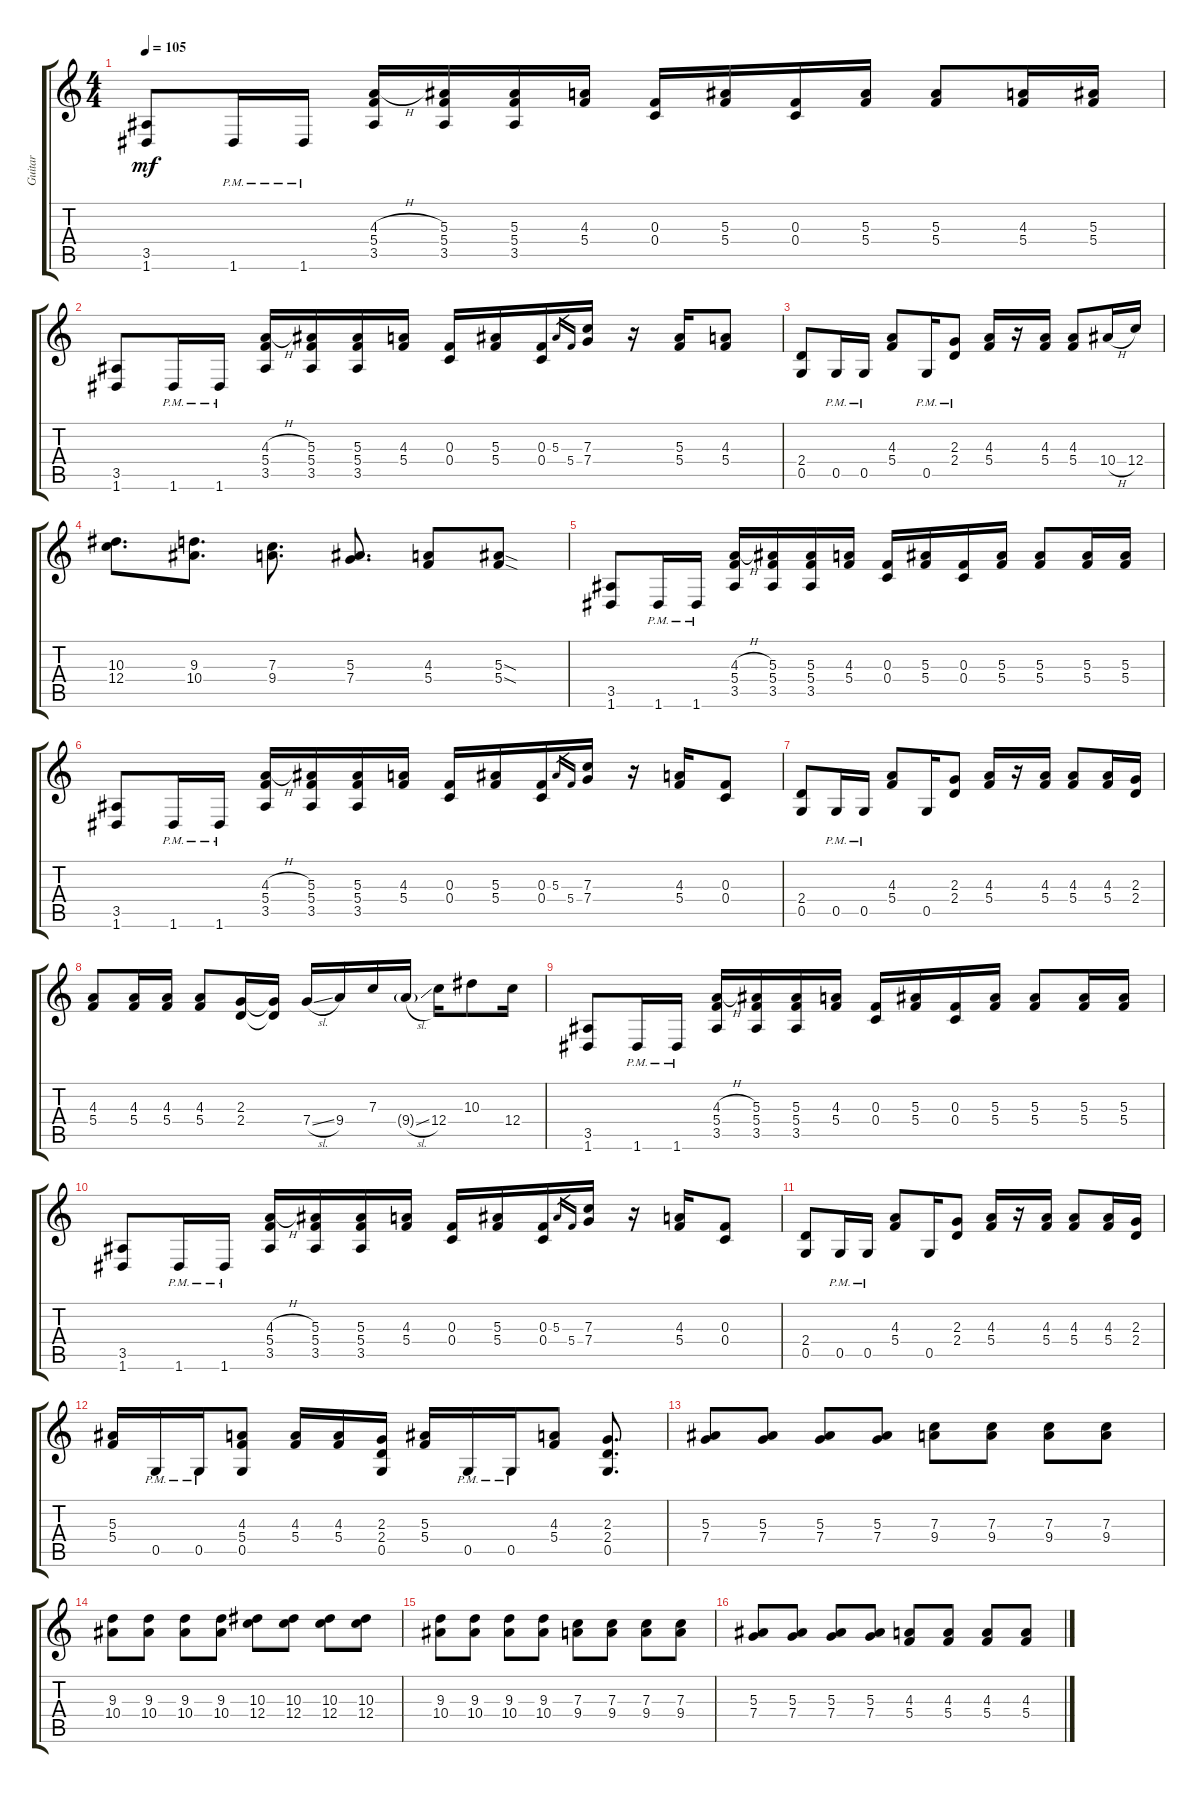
\track ("Guitar" "Guitar") {instrument acousticguitarsteel}
\staff {score tabs}
\tuning (D4 A3 F3 C3 G2 D2) {hide}
\ts (4 4)
\tempo 105
\clef g2
\ks c
(3.5 1.6).8{dy mf} 1.6{pm}.16 1.6{pm}.16 (4.3{h} 5.4 3.5).16 (5.3 5.4 3.5).16 (5.3 5.4 3.5).16 (4.3 5.4).16 (0.3 0.4).16 (5.3 5.4).16 (0.3 0.4).16 (5.3 5.4).16 (5.3 5.4).8 (4.3 5.4).16 (5.3 5.4).16 |
(3.5 1.6).8 1.6{pm}.16 1.6{pm}.16 (4.3{h} 5.4 3.5).16 (5.3 5.4 3.5).16 (5.3 5.4 3.5).16 (4.3 5.4).16 (0.3 0.4).16 (5.3 5.4).16 (0.3 0.4).16 5.3.16{gr} 5.4.16{gr} (7.3 7.4).16 r.16 (5.3 5.4).16 (4.3 5.4).8 |
(2.4 0.5).8 0.5{pm}.16 0.5{pm}.16 (4.3 5.4).8 0.5{pm}.16 (2.3{pm} 2.4{pm}).8 (4.3 5.4).16 r.16 (4.3 5.4).16 (4.3 5.4).8 10.4{h}.16 12.4.16 |
(10.3 12.4).8{d} (9.3 10.4).8{d} (7.3 9.4).8{d} (5.3 7.4).8{d} (4.3 5.4).8 (5.3{sod} 5.4{sod}).8 |
(3.5 1.6).8 1.6{pm}.16 1.6{pm}.16 (4.3{h} 5.4 3.5).16 (5.3 5.4 3.5).16 (5.3 5.4 3.5).16 (4.3 5.4).16 (0.3 0.4).16 (5.3 5.4).16 (0.3 0.4).16 (5.3 5.4).16 (5.3 5.4).8 (5.3 5.4).16 (5.3 5.4).16 |
(3.5 1.6).8 1.6{pm}.16 1.6{pm}.16 (4.3{h} 5.4 3.5).16 (5.3 5.4 3.5).16 (5.3 5.4 3.5).16 (4.3 5.4).16 (0.3 0.4).16 (5.3 5.4).16 (0.3 0.4).16 5.3.16{gr} 5.4.16{gr} (7.3 7.4).16 r.16 (4.3 5.4).16 (0.3 0.4).8 |
(2.4 0.5).8 0.5{pm}.16 0.5{pm}.16 (4.3 5.4).8 0.5.16 (2.3 2.4).8 (4.3 5.4).16 r.16 (4.3 5.4).16 (4.3 5.4).8 (4.3 5.4).16 (2.3 2.4).16 |
(4.3 5.4).8 (4.3 5.4).16 (4.3 5.4).16 (4.3 5.4).8 (2.3 2.4).16 (2.3{t} 2.4{t}).16 7.4{sl}.16 9.4.16 7.3.16 9.4{sl g}.16 12.4.16 10.3.8 12.4.16 |
(3.5 1.6).8 1.6{pm}.16 1.6{pm}.16 (4.3{h} 5.4 3.5).16 (5.3 5.4 3.5).16 (5.3 5.4 3.5).16 (4.3 5.4).16 (0.3 0.4).16 (5.3 5.4).16 (0.3 0.4).16 (5.3 5.4).16 (5.3 5.4).8 (5.3 5.4).16 (5.3 5.4).16 |
(3.5 1.6).8 1.6{pm}.16 1.6{pm}.16 (4.3{h} 5.4 3.5).16 (5.3 5.4 3.5).16 (5.3 5.4 3.5).16 (4.3 5.4).16 (0.3 0.4).16 (5.3 5.4).16 (0.3 0.4).16 5.3.16{gr} 5.4.16{gr} (7.3 7.4).16 r.16 (4.3 5.4).16 (0.3 0.4).8 |
(2.4 0.5).8 0.5{pm}.16 0.5{pm}.16 (4.3 5.4).8 0.5.16 (2.3 2.4).8 (4.3 5.4).16 r.16 (4.3 5.4).16 (4.3 5.4).8 (4.3 5.4).16 (2.3 2.4).16 |
(5.3 5.4).16 0.5{pm}.16 0.5{pm}.16 (4.3 5.4 0.5).8 (4.3 5.4).16 (4.3 5.4).16 (2.3 2.4 0.5).16 (5.3 5.4).16 0.5{pm}.16 0.5{pm}.16 (4.3 5.4).8 (2.3 2.4 0.5).8{d} |
(5.3 7.4).8 (5.3 7.4).8 (5.3 7.4).8 (5.3 7.4).8 (7.3 9.4).8 (7.3 9.4).8 (7.3 9.4).8 (7.3 9.4).8 |
(9.3 10.4).8 (9.3 10.4).8 (9.3 10.4).8 (9.3 10.4).8 (10.3 12.4).8 (10.3 12.4).8 (10.3 12.4).8 (10.3 12.4).8 |
(9.3 10.4).8 (9.3 10.4).8 (9.3 10.4).8 (9.3 10.4).8 (7.3 9.4).8 (7.3 9.4).8 (7.3 9.4).8 (7.3 9.4).8 |
(5.3 7.4).8 (5.3 7.4).8 (5.3 7.4).8 (5.3 7.4).8 (4.3 5.4).8 (4.3 5.4).8 (4.3 5.4).8 (4.3 5.4).8
